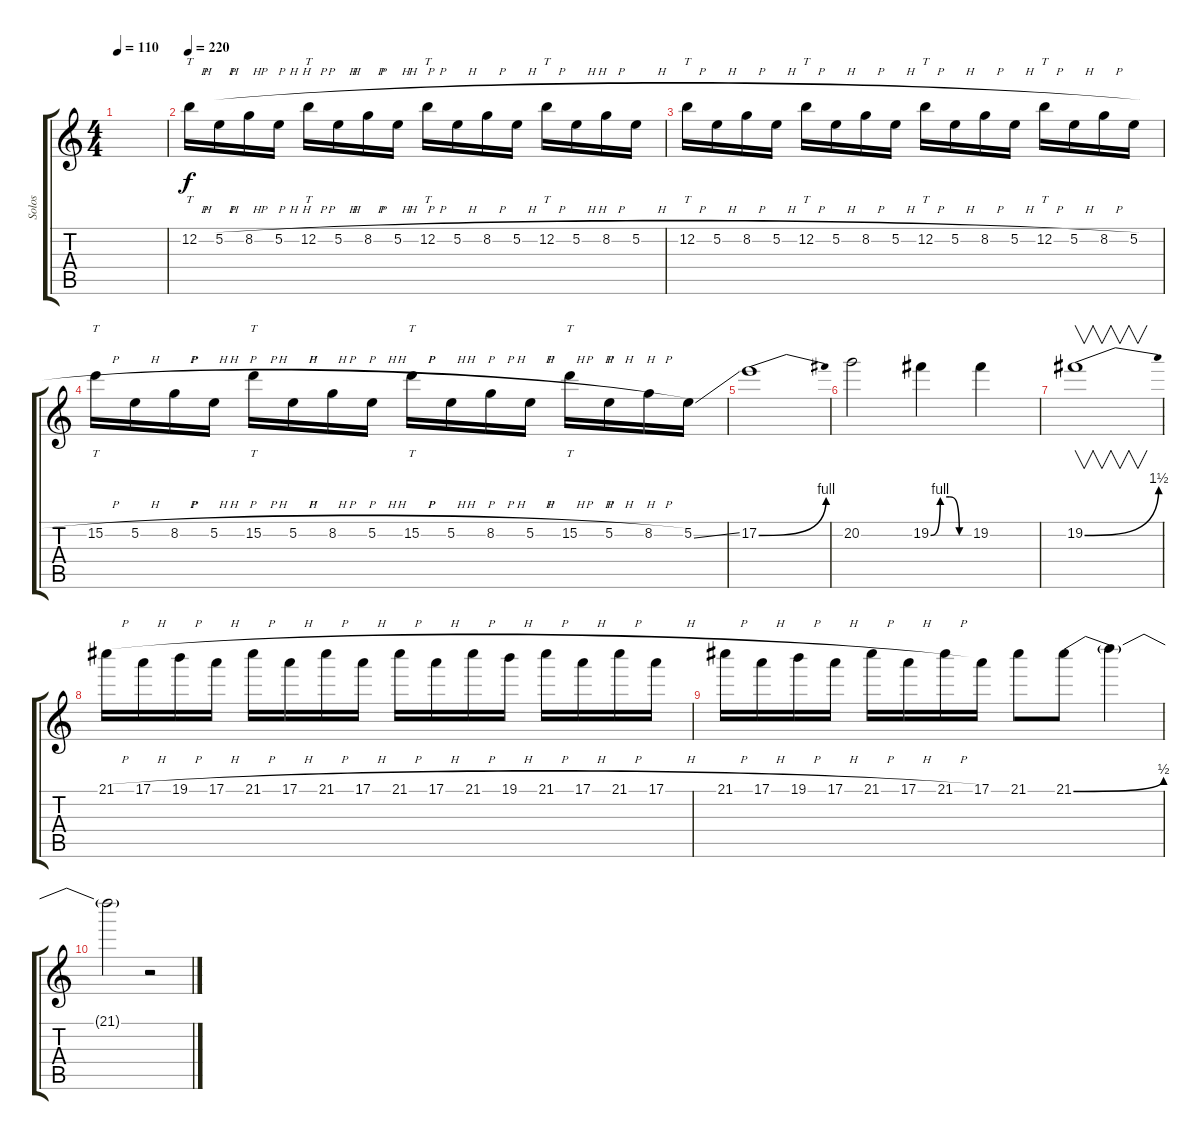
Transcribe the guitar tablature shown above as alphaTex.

\track ("Solos" "Solos") {instrument overdrivenguitar}
\staff {score tabs}
\tuning (E4 B3 G3 D3 A2 E2) {hide}
\ts (4 4)
\tempo 110
\clef g2
\ks c
|
\tempo 220
12.2{h}.16{tt} 5.2{h}.16 8.2{h}.16 5.2{h}.16 12.2{h}.16{tt} 5.2{h}.16 8.2{h}.16 5.2{h}.16 12.2{h}.16{tt} 5.2{h}.16 8.2{h}.16 5.2{h}.16 12.2{h}.16{tt} 5.2{h}.16 8.2{h}.16 5.2{h}.16 |
12.2{h}.16{tt} 5.2{h}.16 8.2{h}.16 5.2{h}.16 12.2{h}.16{tt} 5.2{h}.16 8.2{h}.16 5.2{h}.16 12.2{h}.16{tt} 5.2{h}.16 8.2{h}.16 5.2{h}.16 12.2{h}.16{tt} 5.2{h}.16 8.2{h}.16 5.2{h}.16 |
15.2{h}.16{tt} 5.2{h}.16 8.2{h}.16 5.2{h}.16 15.2{h}.16{tt} 5.2{h}.16 8.2{h}.16 5.2{h}.16 15.2{h}.16{tt} 5.2{h}.16 8.2{h}.16 5.2{h}.16 15.2{h}.16{tt} 5.2{h}.16 8.2{h}.16 5.2{ss}.16 |
17.2{be (bend 0 0 60 4)}.1 |
20.2.2 19.2{be (custom 0 0 15 4 30 4 45 0 60 0)}.4 19.2.4 |
19.2{be (bend 0 0 60 6)}.1{v} |
21.1{h}.16 17.1{h}.16 19.1{h}.16 17.1{h}.16 21.1{h}.16 17.1{h}.16 21.1{h}.16 17.1{h}.16 21.1{h}.16 17.1{h}.16 21.1{h}.16 19.1{h}.16 21.1{h}.16 17.1{h}.16 21.1{h}.16 17.1{h}.16 |
21.1{h}.16 17.1{h}.16 19.1{h}.16 17.1{h}.16 21.1{h}.16 17.1{h}.16 21.1{h}.16 17.1.16 21.1.8 21.1{be (bend 0 0 60 2)}.8 21.1{t}.4 |
21.1{t}.2 r.2
